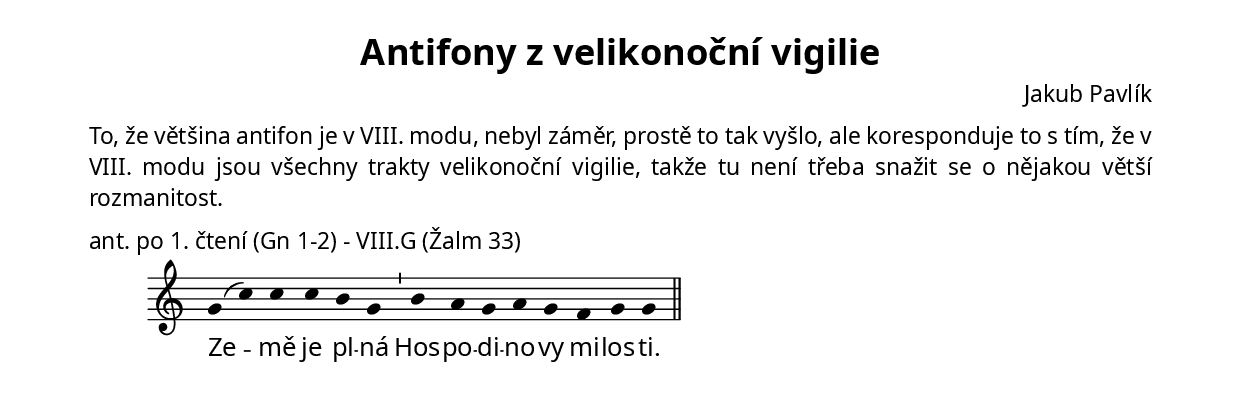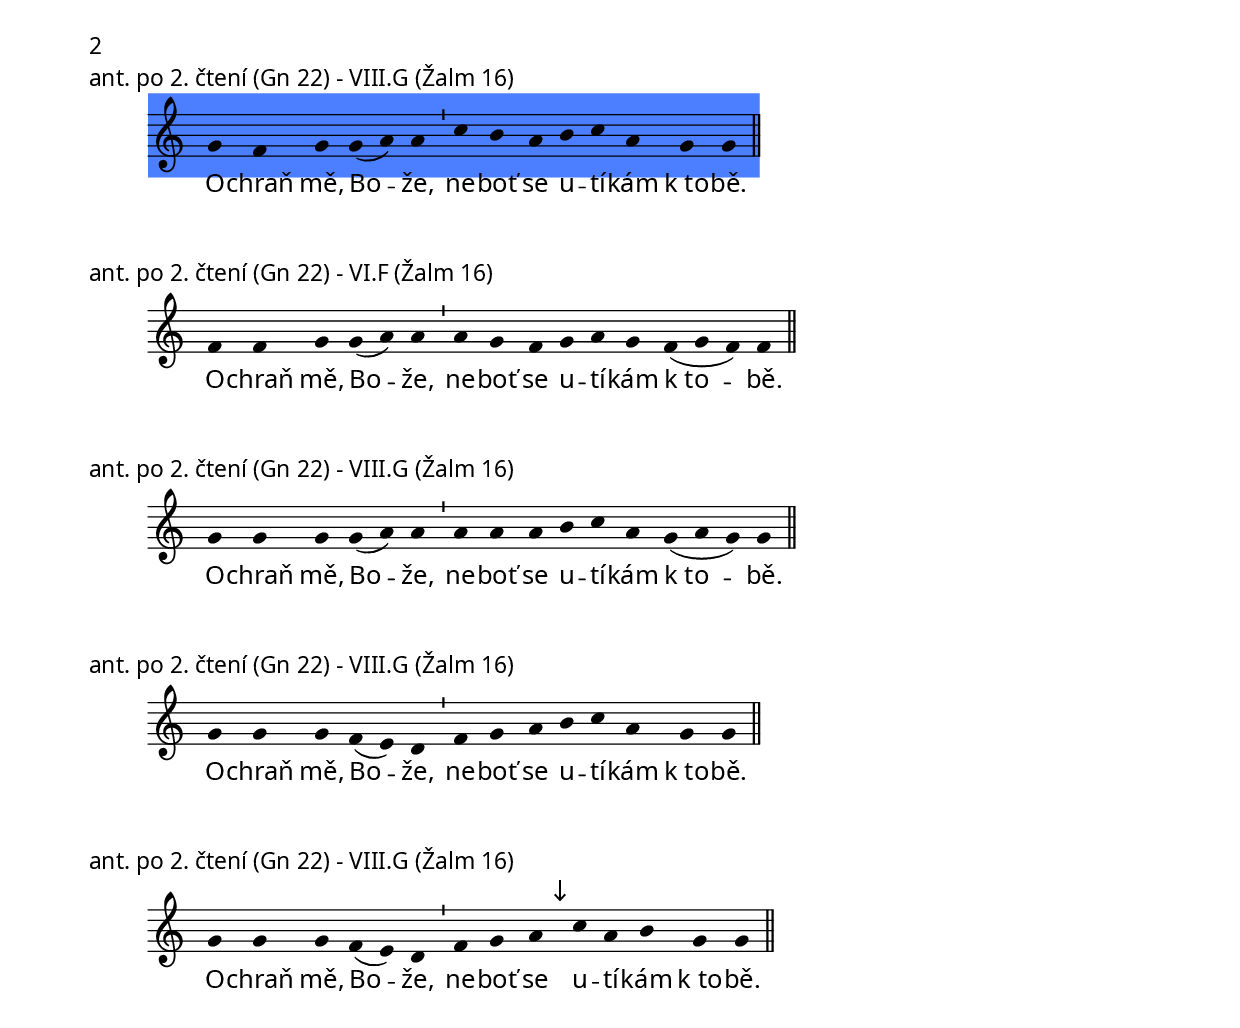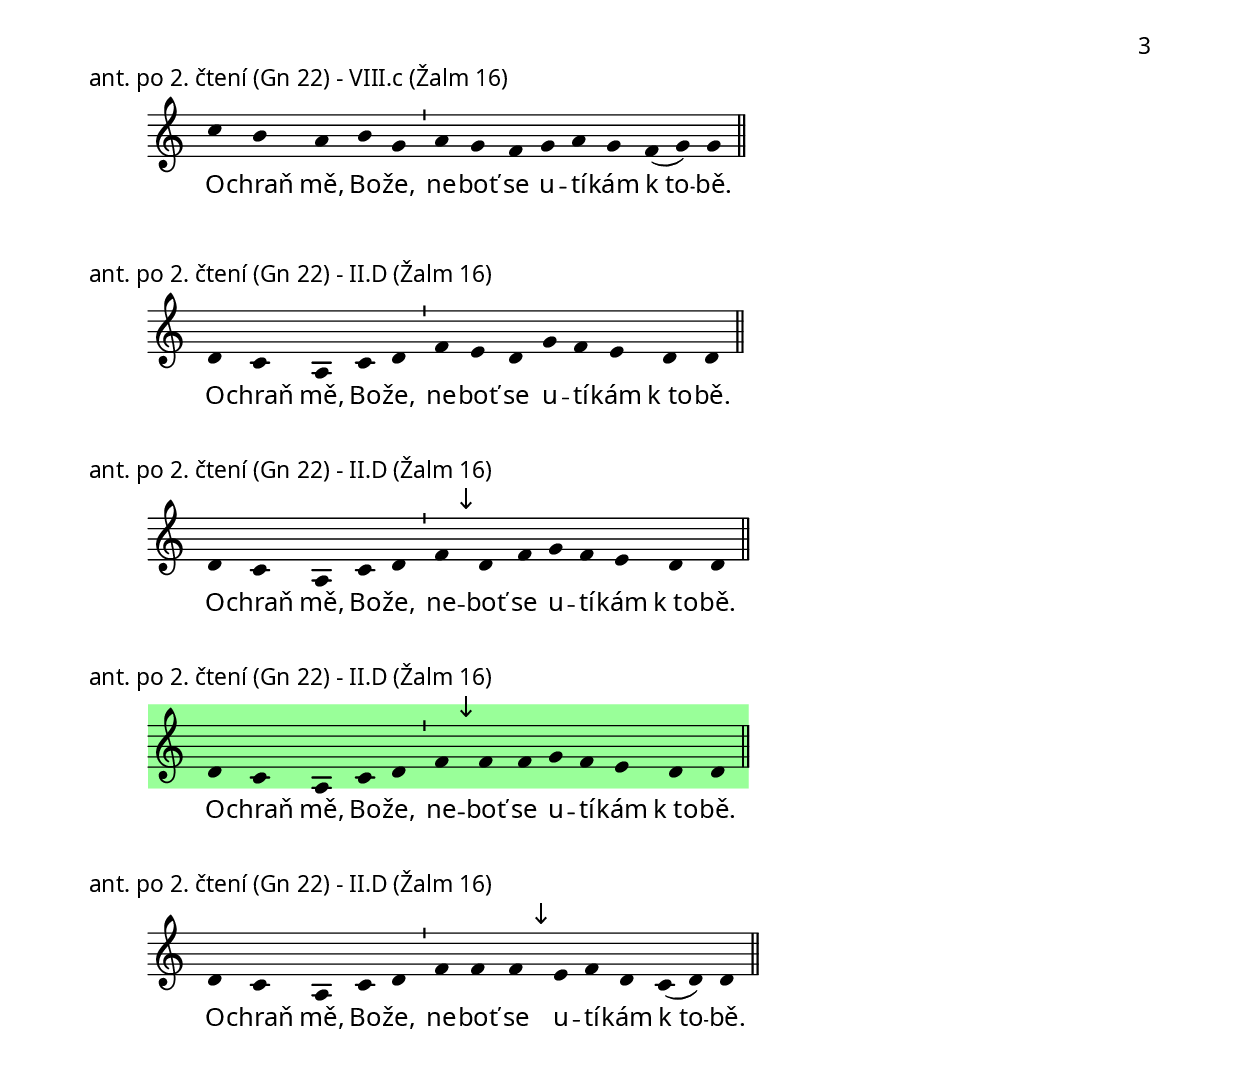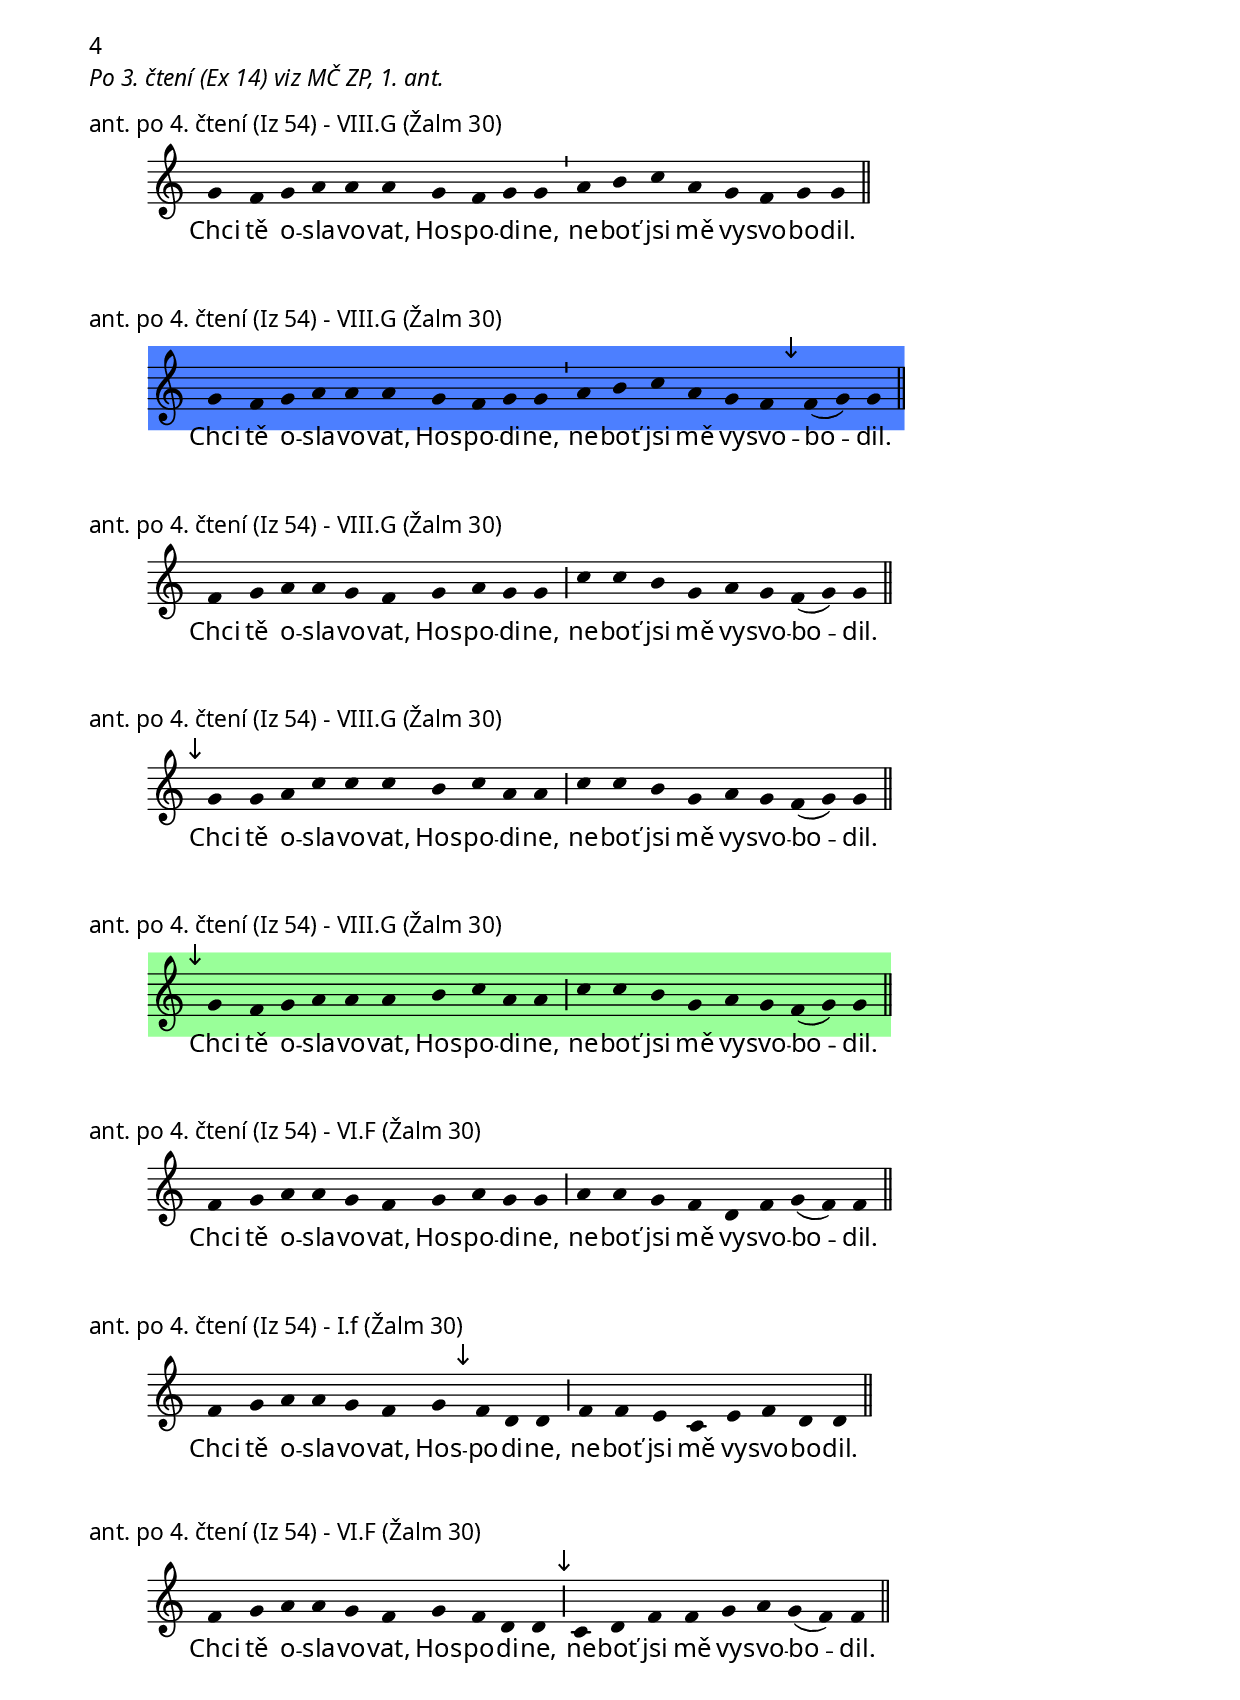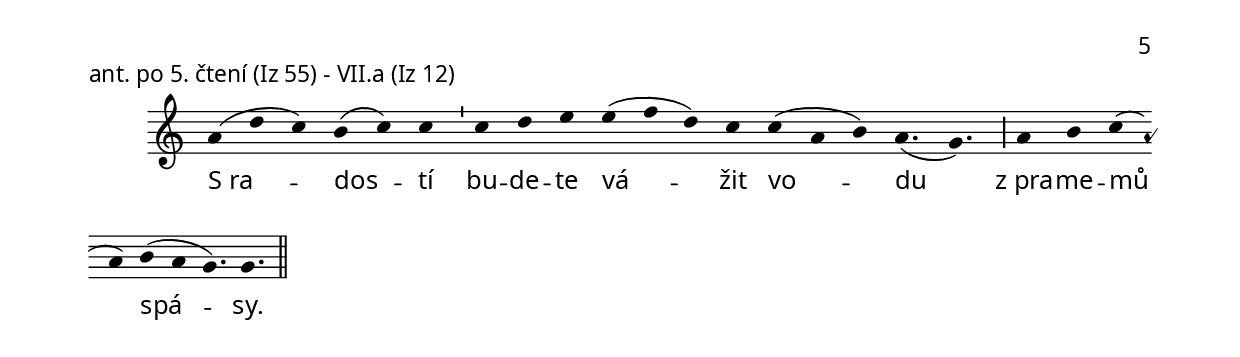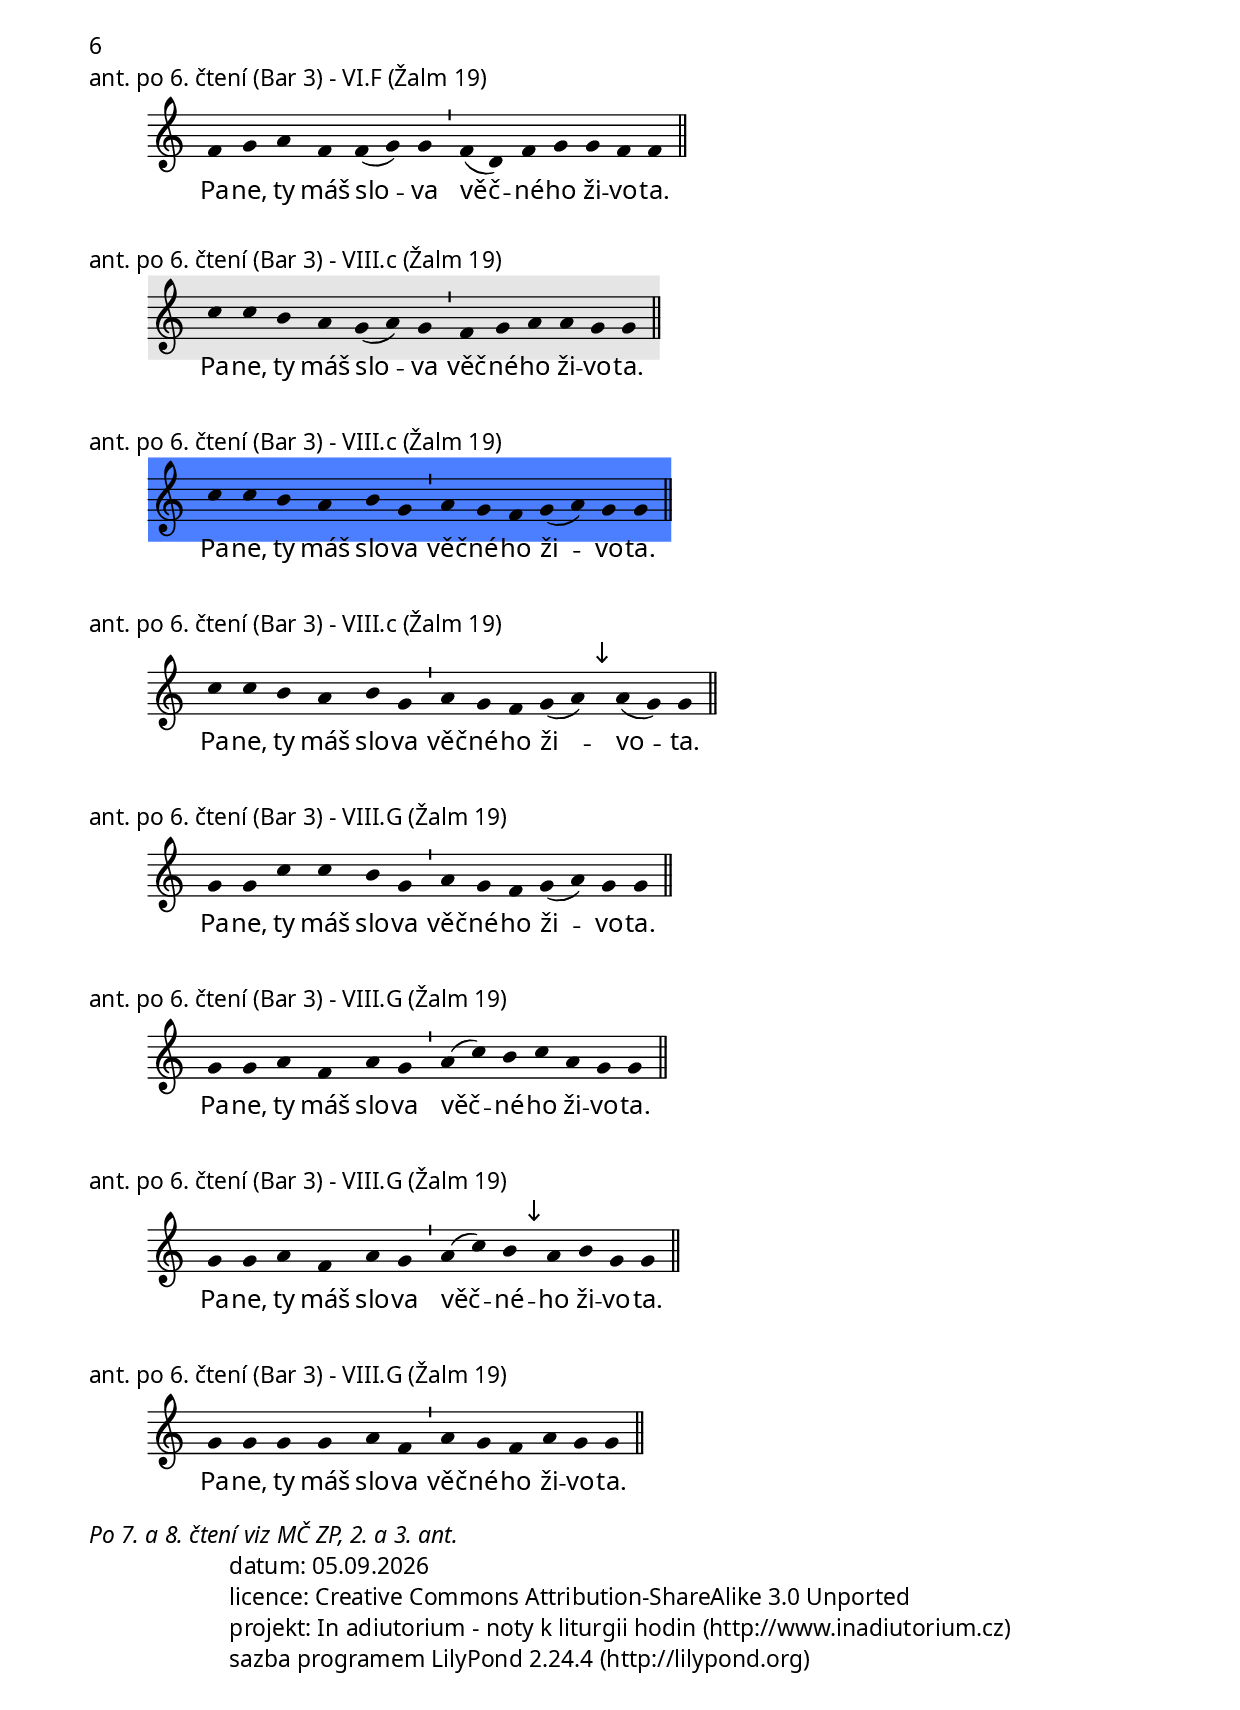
\version "2.19.83"

\include "spolecne.ly"

\header {
  title = "Antifony z velikonoční vigilie"
  composer = "Jakub Pavlík"
}

\markup\justify{
  To, že většina antifon je v VIII. modu, nebyl záměr, prostě to tak vyšlo,
  ale koresponduje to s tím, že v VIII. modu jsou všechny trakty velikonoční vigilie,
  takže tu není třeba snažit se o nějakou větší rozmanitost.
}

\score {
  \relative c'' {
    \choralniRezim
    g4( c) c c b g \barMin b a g a g f g g \barFinalis
  }
  \addlyrics {
    Ze -- mě je pl -- ná
    Hos -- po -- di -- no -- vy mi -- los -- ti.
  }
  \header {
    quid = "ant. po 1. čtení (Gn 1-2)"
    modus = "VIII"
    differentia = "G"
    psalmus = "Žalm 33"
    fial = "antifony/velikonoce_tyden1_3utery.ly#rch-a3?-aleluja"
    id = "mc-xa1"
    piece = \markup {\sestavTitulek}
  }
}

\pageBreak

\score {
  \relative c'' {
    \zvyraznovacModry
    \choralniRezim
    g4 f g g( a) a \barMin
    c b a b c a g g \barFinalis
  }
  \addlyrics {
    O -- chraň mě, Bo -- že,
    ne -- boť se u -- tí -- kám k_to -- bě.
  }
  \header {
    quid = "ant. po 2. čtení (Gn 22)"
    modus = "VIII"
    differentia = "G"
    psalmus = "Žalm 16"
    id = "mc-xa2"
    piece = \markup {\sestavTitulek}
  }
}

\score {
  \relative c' {
    \choralniRezim
    f4 f g g( a) a \barMin
    a g f g a g f( g f) f \barFinalis
  }
  \addlyrics {
    O -- chraň mě, Bo -- že,
    ne -- boť se u -- tí -- kám k_to -- bě.
  }
  \header {
    quid = "ant. po 2. čtení (Gn 22)"
    modus = "VI"
    differentia = "F"
    psalmus = "Žalm 16"
    id = "mc-xa2"
    piece = \markup {\sestavTitulek}
  }
}

\score {
  \relative c'' {
    \choralniRezim
    g4 g g g( a) a \barMin
    a a a b c a g( a g) g \barFinalis
  }
  \addlyrics {
    O -- chraň mě, Bo -- že,
    ne -- boť se u -- tí -- kám k_to -- bě.
  }
  \header {
    quid = "ant. po 2. čtení (Gn 22)"
    modus = "VIII"
    differentia = "G"
    psalmus = "Žalm 16"
    id = "mc-xa2"
    piece = \markup {\sestavTitulek}
  }
}

\score {
  \relative c'' {
    \choralniRezim
    g4 g g f( e) d \barMin
    f g a b c a g g \barFinalis
  }
  \addlyrics {
    O -- chraň mě, Bo -- že,
    ne -- boť se u -- tí -- kám k_to -- bě.
  }
  \header {
    quid = "ant. po 2. čtení (Gn 22)"
    modus = "VIII"
    differentia = "G"
    psalmus = "Žalm 16"
    id = "mc-xa2"
    piece = \markup {\sestavTitulek}
  }
}

\score {
  \relative c'' {
    \choralniRezim
    g4 g g f( e) d \barMin
    f g a \mark\sipka c a b g g \barFinalis
  }
  \addlyrics {
    O -- chraň mě, Bo -- že,
    ne -- boť se u -- tí -- kám k_to -- bě.
  }
  \header {
    quid = "ant. po 2. čtení (Gn 22)"
    modus = "VIII"
    differentia = "G"
    psalmus = "Žalm 16"
    id = "mc-xa2"
    piece = \markup {\sestavTitulek}
  }
}

\score {
  \relative c'' {
    \choralniRezim
    c4 b a b g \barMin
    a g f g a g f( g) g \barFinalis
  }
  \addlyrics {
    O -- chraň mě, Bo -- že,
    ne -- boť se u -- tí -- kám k_to -- bě.
  }
  \header {
    quid = "ant. po 2. čtení (Gn 22)"
    modus = "VIII"
    differentia = "c"
    psalmus = "Žalm 16"
    id = "mc-xa2"
    piece = \markup {\sestavTitulek}
  }
}

\score {
  \relative c' {
    \choralniRezim
    d4 c a c d \barMin
    f e d g f e d d \barFinalis
  }
  \addlyrics {
    O -- chraň mě, Bo -- že,
    ne -- boť se u -- tí -- kám k_to -- bě.
  }
  \header {
    quid = "ant. po 2. čtení (Gn 22)"
    modus = "II"
    differentia = "D"
    psalmus = "Žalm 16"
    id = "mc-xa2"
    piece = \markup {\sestavTitulek}
  }
}

\score {
  \relative c' {
    \choralniRezim
    d4 c a c d \barMin
    f \mark\sipka d f g f e d d \barFinalis
  }
  \addlyrics {
    O -- chraň mě, Bo -- že,
    ne -- boť se u -- tí -- kám k_to -- bě.
  }
  \header {
    quid = "ant. po 2. čtení (Gn 22)"
    modus = "II"
    differentia = "D"
    psalmus = "Žalm 16"
    id = "mc-xa2"
    piece = \markup {\sestavTitulek}
  }
}

\score {
  \relative c' {
    \zvyraznovacZelenyII
    \choralniRezim
    d4 c a c d \barMin
    f \mark\sipka f f g f e d d \barFinalis
  }
  \addlyrics {
    O -- chraň mě, Bo -- že,
    ne -- boť se u -- tí -- kám k_to -- bě.
  }
  \header {
    quid = "ant. po 2. čtení (Gn 22)"
    modus = "II"
    differentia = "D"
    psalmus = "Žalm 16"
    id = "mc-xa2"
    piece = \markup {\sestavTitulek}
  }
}

\score {
  \relative c' {
    \choralniRezim
    d4 c a c d \barMin
    f f f \mark\sipka e f d c( d) d \barFinalis
  }
  \addlyrics {
    O -- chraň mě, Bo -- že,
    ne -- boť se u -- tí -- kám k_to -- bě.
  }
  \header {
    quid = "ant. po 2. čtení (Gn 22)"
    modus = "II"
    differentia = "D"
    psalmus = "Žalm 16"
    id = "mc-xa2"
    piece = \markup {\sestavTitulek}
  }
}

\pageBreak

\markup\italic{Po 3. čtení (Ex 14) viz MČ ZP, 1. ant.}

\score {
  \relative c'' {
    \choralniRezim
    g4 f g a a a g f g g \barMin
    a b c a g f g g \barFinalis
  }
  \addlyrics {
    Chci tě o -- sla -- vo -- vat, Hos -- po -- di -- ne,
    ne -- boť jsi mě vy -- svo -- bo -- dil.
  }
  \header {
    quid = "ant. po 4. čtení (Iz 54)"
    modus = "VIII"
    differentia = "G"
    psalmus = "Žalm 30"
    id = "mc-xa4"
    piece = \markup {\sestavTitulek}
  }
}

\score {
  \relative c'' {
    \zvyraznovacModry
    \choralniRezim
    g4 f g a a a g f g g \barMin
    a b c a g f \mark\sipka f( g) g \barFinalis
  }
  \addlyrics {
    Chci tě o -- sla -- vo -- vat, Hos -- po -- di -- ne,
    ne -- boť jsi mě vy -- svo -- bo -- dil.
  }
  \header {
    quid = "ant. po 4. čtení (Iz 54)"
    modus = "VIII"
    differentia = "G"
    psalmus = "Žalm 30"
    id = "mc-xa4"
    piece = \markup {\sestavTitulek}
  }
}

\score {
  \relative c' {
    \choralniRezim
    f4 g a a g f g a g g \barMaior
    c c b g a g f( g) g \barFinalis
  }
  \addlyrics {
    Chci tě o -- sla -- vo -- vat, Hos -- po -- di -- ne,
    ne -- boť jsi mě vy -- svo -- bo -- dil.
  }
  \header {
    quid = "ant. po 4. čtení (Iz 54)"
    modus = "VIII"
    differentia = "G"
    psalmus = "Žalm 30"
    id = "mc-xa4"
    piece = \markup {\sestavTitulek}
  }
}

\score {
  \relative c'' {
    \choralniRezim
    \mark\sipka g4 g a c c c b c a a \barMaior
    c c b g a g f( g) g \barFinalis
  }
  \addlyrics {
    Chci tě o -- sla -- vo -- vat, Hos -- po -- di -- ne,
    ne -- boť jsi mě vy -- svo -- bo -- dil.
  }
  \header {
    quid = "ant. po 4. čtení (Iz 54)"
    modus = "VIII"
    differentia = "G"
    psalmus = "Žalm 30"
    id = "mc-xa4"
    piece = \markup {\sestavTitulek}
  }
}

\score {
  \relative c'' {
    \zvyraznovacZelenyII
    \choralniRezim
    \mark\sipka g4 f g a a a b c a a \barMaior
    c c b g a g f( g) g \barFinalis
  }
  \addlyrics {
    Chci tě o -- sla -- vo -- vat, Hos -- po -- di -- ne,
    ne -- boť jsi mě vy -- svo -- bo -- dil.
  }
  \header {
    quid = "ant. po 4. čtení (Iz 54)"
    modus = "VIII"
    differentia = "G"
    psalmus = "Žalm 30"
    id = "mc-xa4"
    piece = \markup {\sestavTitulek}
  }
}

\score {
  \relative c' {
    \choralniRezim
    f4 g a a g f g a g g \barMaior
    a a g f d f g( f) f \barFinalis
  }
  \addlyrics {
    Chci tě o -- sla -- vo -- vat, Hos -- po -- di -- ne,
    ne -- boť jsi mě vy -- svo -- bo -- dil.
  }
  \header {
    quid = "ant. po 4. čtení (Iz 54)"
    modus = "VI"
    differentia = "F"
    psalmus = "Žalm 30"
    id = "mc-xa4"
    piece = \markup {\sestavTitulek}
  }
}

\score {
  \relative c' {
    \choralniRezim
    f4 g a a g f g \mark\sipka f d d \barMaior
    f f e c e f d d \barFinalis
  }
  \addlyrics {
    Chci tě o -- sla -- vo -- vat, Hos -- po -- di -- ne,
    ne -- boť jsi mě vy -- svo -- bo -- dil.
  }
  \header {
    quid = "ant. po 4. čtení (Iz 54)"
    modus = "I"
    differentia = "f"
    psalmus = "Žalm 30"
    id = "mc-xa4"
    piece = \markup {\sestavTitulek}
  }
}

\score {
  \relative c' {
    \choralniRezim
    f4 g a a g f g f d d \barMaior
    \mark\sipka c d f f g a g( f) f \barFinalis
  }
  \addlyrics {
    Chci tě o -- sla -- vo -- vat, Hos -- po -- di -- ne,
    ne -- boť jsi mě vy -- svo -- bo -- dil.
  }
  \header {
    quid = "ant. po 4. čtení (Iz 54)"
    modus = "VI"
    differentia = "F"
    psalmus = "Žalm 30"
    id = "mc-xa4"
    piece = \markup {\sestavTitulek}
  }
}

\pageBreak

\score {
  \relative c'' {
    \choralniRezim
    a4( d c) b( c) c \barMin
    c d e e( f d) c c( a b) a4.( g) \barMaior
    a4 b c( a) b( a g4.) g \barFinalis
  }
  \addlyrics {
    S_ra -- dos -- tí
    bu -- de -- te vá -- žit vo -- du
    z_pra -- me -- mů spá -- sy.
  }
  \header {
    quid = "ant. po 5. čtení (Iz 55)"
    modus = "VII"
    differentia = "a"
    psalmus = "Iz 12"
    fial = "antifony/velikonoce_tyden2_5ctvrtek.ly#rch-a2?-aleluja"
    id = "mc-xa5"
    piece = \markup {\sestavTitulek}
  }
}

\pageBreak

\score {
  \relative c' {
    \choralniRezim
    f4 g a f f( g) g \barMin
    f( d) f g g f f \barFinalis
  }
  \addlyrics {
    Pa -- ne, ty máš slo -- va
    věč -- né -- ho ži -- vo -- ta.
  }
  \header {
    quid = "ant. po 6. čtení (Bar 3)"
    modus = "VI"
    differentia = "F"
    psalmus = "Žalm 19"
    id = "mc-xa6"
    piece = \markup {\sestavTitulek}
  }
}

\score {
  \relative c'' {
    \zvyraznovacSedy
    \choralniRezim
    c4 c b a g( a) g \barMin
    f g a a g g \barFinalis
  }
  \addlyrics {
    Pa -- ne, ty máš slo -- va
    věč -- né -- ho ži -- vo -- ta.
  }
  \header {
    quid = "ant. po 6. čtení (Bar 3)"
    modus = "VIII"
    differentia = "c"
    psalmus = "Žalm 19"
    id = "mc-xa6"
    piece = \markup {\sestavTitulek}
  }
}

\score {
  \relative c'' {
    \zvyraznovacModry
    \choralniRezim
    c4 c b a b g \barMin
    a g f g( a) g g \barFinalis
  }
  \addlyrics {
    Pa -- ne, ty máš slo -- va
    věč -- né -- ho ži -- vo -- ta.
  }
  \header {
    quid = "ant. po 6. čtení (Bar 3)"
    modus = "VIII"
    differentia = "c"
    psalmus = "Žalm 19"
    id = "mc-xa6"
    piece = \markup {\sestavTitulek}
  }
}

\score {
  \relative c'' {
    \choralniRezim
    c4 c b a b g \barMin
    a g f g( a) \mark\sipka a( g) g \barFinalis
  }
  \addlyrics {
    Pa -- ne, ty máš slo -- va
    věč -- né -- ho ži -- vo -- ta.
  }
  \header {
    quid = "ant. po 6. čtení (Bar 3)"
    modus = "VIII"
    differentia = "c"
    psalmus = "Žalm 19"
    id = "mc-xa6"
    piece = \markup {\sestavTitulek}
  }
}

\score {
  \relative c'' {
    \choralniRezim
    g4 g c c b g \barMin
    a g f g( a) g g \barFinalis
  }
  \addlyrics {
    Pa -- ne, ty máš slo -- va
    věč -- né -- ho ži -- vo -- ta.
  }
  \header {
    quid = "ant. po 6. čtení (Bar 3)"
    modus = "VIII"
    differentia = "G"
    psalmus = "Žalm 19"
    id = "mc-xa6"
    piece = \markup {\sestavTitulek}
  }
}

\score {
  \relative c'' {
    \choralniRezim
    g4 g a f a g \barMin
    a( c) b c a g g \barFinalis
  }
  \addlyrics {
    Pa -- ne, ty máš slo -- va
    věč -- né -- ho ži -- vo -- ta.
  }
  \header {
    quid = "ant. po 6. čtení (Bar 3)"
    modus = "VIII"
    differentia = "G"
    psalmus = "Žalm 19"
    id = "mc-xa6"
    piece = \markup {\sestavTitulek}
  }
}

\score {
  \relative c'' {
    \choralniRezim
    g4 g a f a g \barMin
    a( c) b \mark\sipka a b g g \barFinalis
  }
  \addlyrics {
    Pa -- ne, ty máš slo -- va
    věč -- né -- ho ži -- vo -- ta.
  }
  \header {
    quid = "ant. po 6. čtení (Bar 3)"
    modus = "VIII"
    differentia = "G"
    psalmus = "Žalm 19"
    id = "mc-xa6"
    piece = \markup {\sestavTitulek}
  }
}

\score {
  \relative c'' {
    \choralniRezim
    g4 g g g a f \barMin
    a g f a g g \barFinalis
  }
  \addlyrics {
    Pa -- ne, ty máš slo -- va
    věč -- né -- ho ži -- vo -- ta.
  }
  \header {
    quid = "ant. po 6. čtení (Bar 3)"
    modus = "VIII"
    differentia = "G"
    psalmus = "Žalm 19"
    id = "mc-xa6"
    piece = \markup {\sestavTitulek}
  }
}

\markup\italic{Po 7. a 8. čtení viz MČ ZP, 2. a 3. ant.}